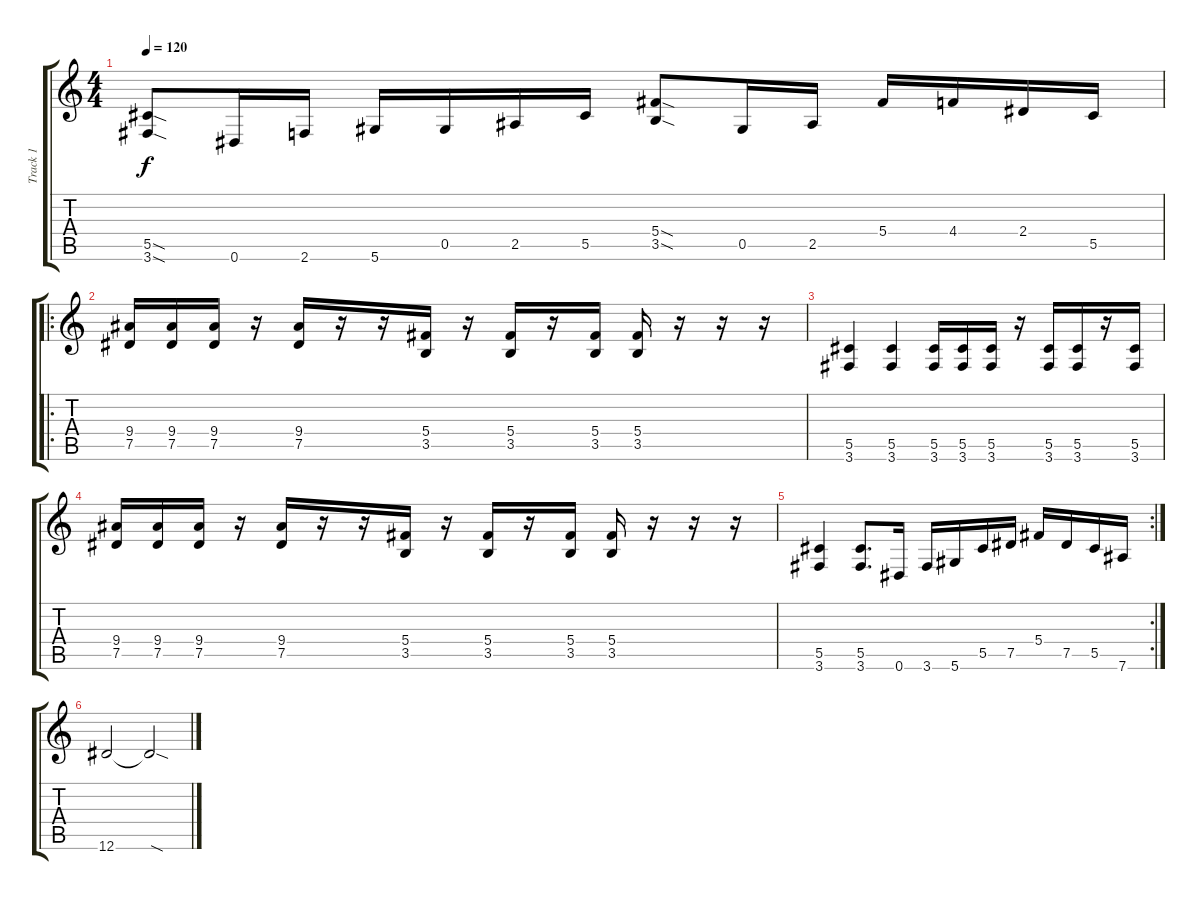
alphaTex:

\track ("Track 1" "Track 1") {instrument distortionguitar}
\staff {score tabs}
\tuning (Eb4 Bb3 Gb3 Db3 Ab2 Eb2) {hide}
\ts (4 4)
\tempo 120
\clef g2
\ks c
(5.5{sod} 3.6{sod}).8{dy f} 0.6.16 2.6.16 5.6.16 0.5.16 2.5.16 5.5.16 (5.4{sod} 3.5{sod}).8 0.5.16 2.5.16 5.4.16 4.4.16 2.4.16 5.5.16 |
\ro
(9.4 7.5).16 (9.4 7.5).16 (9.4 7.5).16 r.16 (9.4 7.5).16 r.16 r.16 (5.4 3.5).16 r.16 (5.4 3.5).16 r.16 (5.4 3.5).16 (5.4 3.5).16 r.16 r.16 r.16 |
(5.5 3.6).4 (5.5 3.6).4 (5.5 3.6).16 (5.5 3.6).16 (5.5 3.6).16 r.16 (5.5 3.6).16 (5.5 3.6).16 r.16 (5.5 3.6).16 |
(9.4 7.5).16 (9.4 7.5).16 (9.4 7.5).16 r.16 (9.4 7.5).16 r.16 r.16 (5.4 3.5).16 r.16 (5.4 3.5).16 r.16 (5.4 3.5).16 (5.4 3.5).16 r.16 r.16 r.16 |
\rc 2
(5.5 3.6).4 (5.5 3.6).8{d} 0.6.16 3.6.16 5.6.16 5.5.16 7.5.16 5.4.16 7.5.16 5.5.16 7.6.16 |
12.6.2 12.6{sod t}.2
